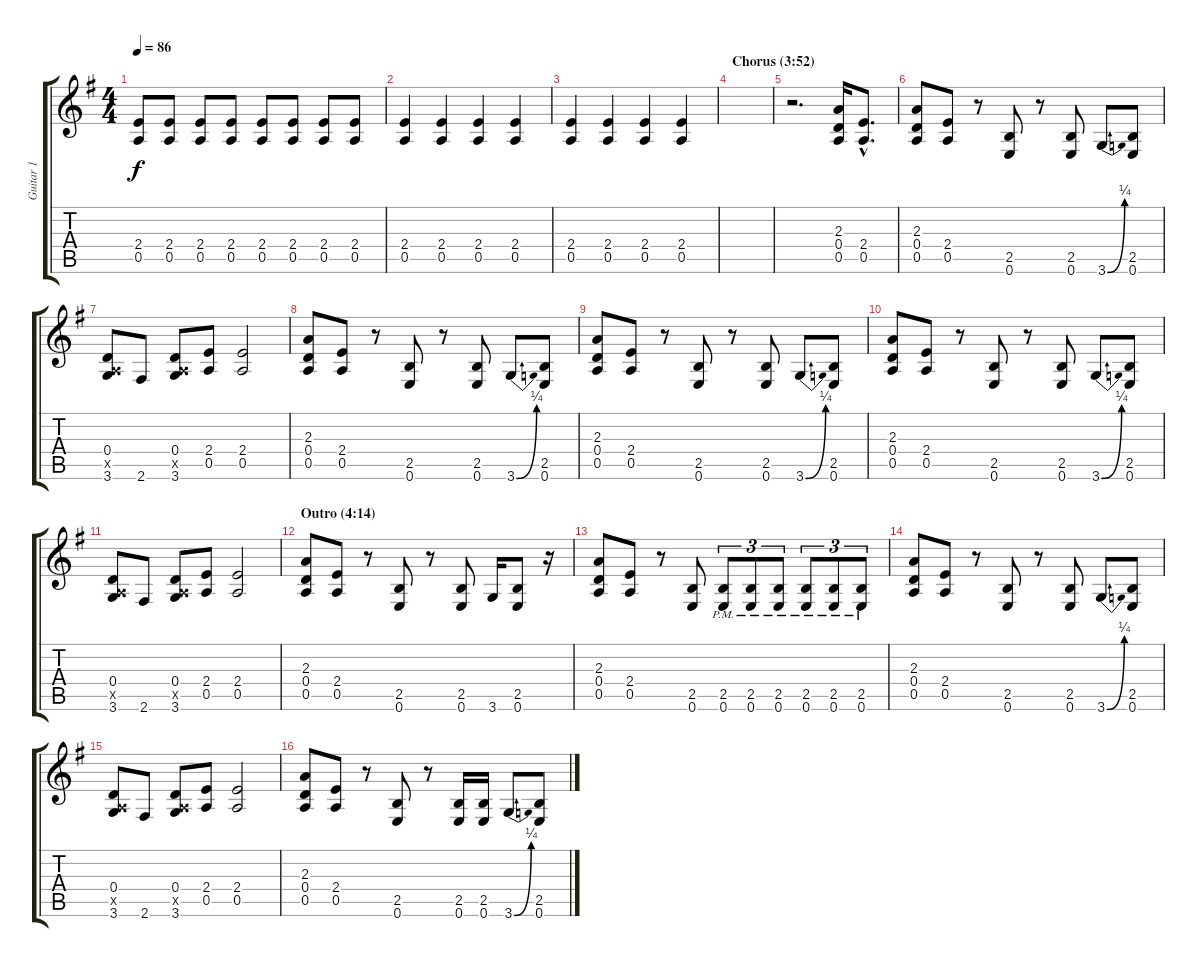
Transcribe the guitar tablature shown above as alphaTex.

\track ("Guitar 1" "Guitar 1") {instrument distortionguitar}
\staff {score tabs}
\tuning (E4 B3 G3 D3 A2 E2) {hide}
\ts (4 4)
\tempo 86
\clef g2
\ks eminor
(2.4 0.5).8{dy f} (2.4 0.5).8 (2.4 0.5).8 (2.4 0.5).8 (2.4 0.5).8 (2.4 0.5).8 (2.4 0.5).8 (2.4 0.5).8 |
(2.4 0.5).4 (2.4 0.5).4 (2.4 0.5).4 (2.4 0.5).4 |
(2.4 0.5).4 (2.4 0.5).4 (2.4 0.5).4 (2.4 0.5).4 |
\section ("" "Chorus (3:52)")
|
r.2{d volume 15} (2.3 0.4 0.5).16 (2.4{hac} 0.5{hac}).8{d} |
(2.3 0.4 0.5).8 (2.4 0.5).8 r.8 (2.5 0.6).8 r.8 (2.5 0.6).8 3.6{be (bend 0 0 60 1)}.8 (2.5 0.6).8 |
(0.4 0.5{x} 3.6).8 2.6.8 (0.4 0.5{x} 3.6).8 (2.4 0.5).8 (2.4 0.5).2 |
(2.3 0.4 0.5).8 (2.4 0.5).8 r.8 (2.5 0.6).8 r.8 (2.5 0.6).8 3.6{be (bend 0 0 60 1)}.8 (2.5 0.6).8 |
(2.3 0.4 0.5).8 (2.4 0.5).8 r.8 (2.5 0.6).8 r.8 (2.5 0.6).8 3.6{be (bend 0 0 60 1)}.8 (2.5 0.6).8 |
(2.3 0.4 0.5).8 (2.4 0.5).8 r.8 (2.5 0.6).8 r.8 (2.5 0.6).8 3.6{be (bend 0 0 60 1)}.8 (2.5 0.6).8 |
(0.4 0.5{x} 3.6).8 2.6.8 (0.4 0.5{x} 3.6).8 (2.4 0.5).8 (2.4 0.5).2 |
\section ("" "Outro (4:14)")
(2.3 0.4 0.5).8{volume 14} (2.4 0.5).8 r.8 (2.5 0.6).8 r.8 (2.5 0.6).8 3.6.16 (2.5 0.6).8 r.16 |
(2.3 0.4 0.5).8 (2.4 0.5).8 r.8 (2.5 0.6).8 (2.5{pm} 0.6{pm}).8{tu (3 2)} (2.5{pm} 0.6{pm}).8{tu (3 2)} (2.5{pm} 0.6{pm}).8{tu (3 2)} (2.5{pm} 0.6{pm}).8{tu (3 2)} (2.5{pm} 0.6{pm}).8{tu (3 2)} (2.5{pm} 0.6{pm}).8{tu (3 2)} |
(2.3 0.4 0.5).8 (2.4 0.5).8 r.8 (2.5 0.6).8 r.8 (2.5 0.6).8 3.6{be (bend 0 0 60 1)}.8 (2.5 0.6).8 |
(0.4 0.5{x} 3.6).8 2.6.8 (0.4 0.5{x} 3.6).8 (2.4 0.5).8 (2.4 0.5).2 |
(2.3 0.4 0.5).8 (2.4 0.5).8 r.8 (2.5 0.6).8 r.8 (2.5 0.6).16 (2.5 0.6).16 3.6{be (bend 0 0 60 1)}.8 (2.5 0.6).8
